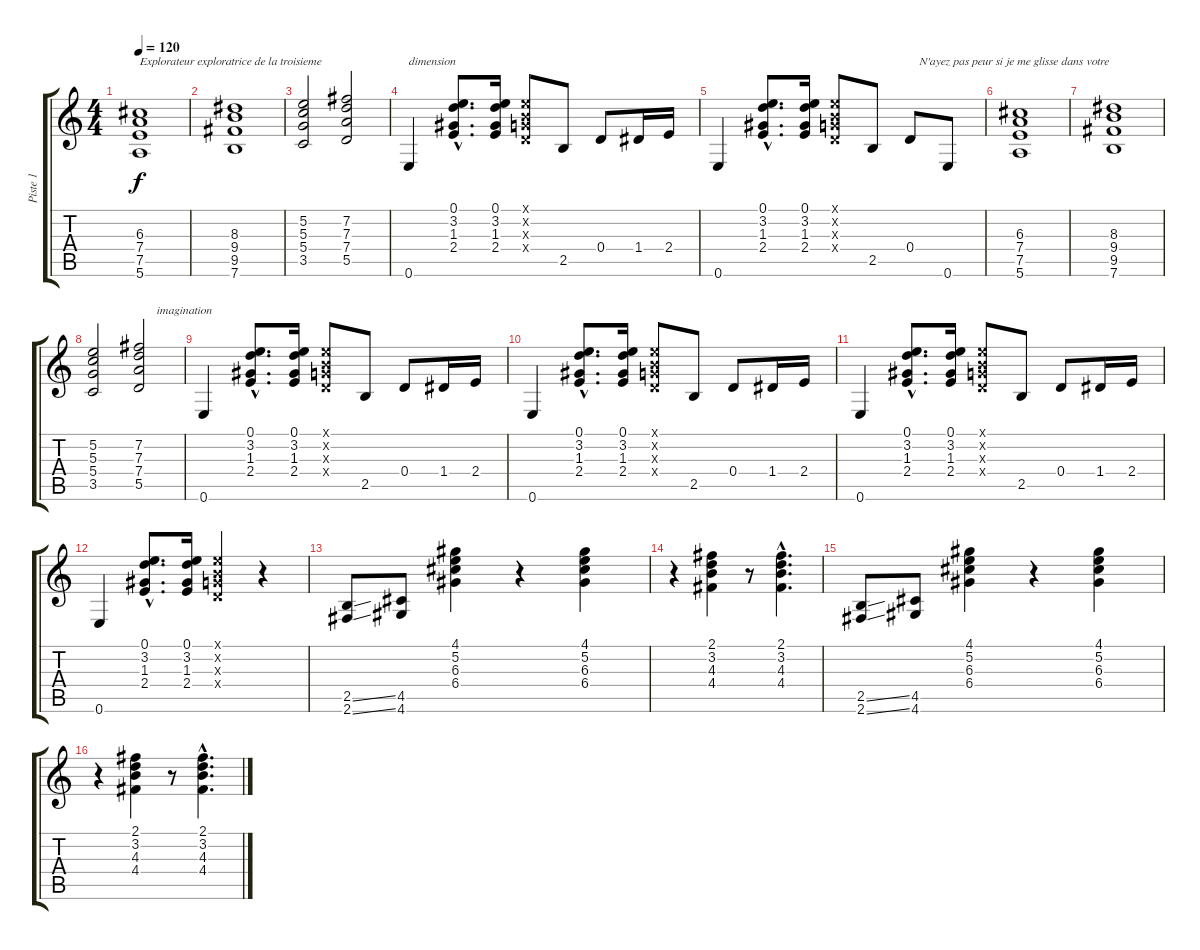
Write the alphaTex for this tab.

\track ("Piste 1" "Piste 1") {instrument overdrivenguitar}
\staff {score tabs}
\tuning (E4 B3 G3 D3 A2 E2) {hide}
\ts (4 4)
\tempo 120
\clef g2
\ks c
(6.3 7.4 7.5 5.6).1{txt "Explorateur exploratrice de la troisieme" dy f} |
(8.3 9.4 9.5 7.6).1 |
(5.2 5.3 5.4 3.5).2 (7.2 7.3 7.4 5.5).2 |
0.6.4{txt "dimension"} (0.1{hac} 3.2{hac} 1.3{hac} 2.4{hac}).8{d} (0.1 3.2 1.3 2.4).16 (0.1{x} 0.2{x} 0.3{x} 0.4{x}).8 2.5.8 0.4.8 1.4.16 2.4.16 |
0.6.4 (0.1{hac} 3.2{hac} 1.3{hac} 2.4{hac}).8{d} (0.1 3.2 1.3 2.4).16 (0.1{x} 0.2{x} 0.3{x} 0.4{x}).8 2.5.8 0.4.8{txt "   N'ayez pas peur si je me glisse dans votre "} 0.6.8 |
(6.3 7.4 7.5 5.6).1 |
(8.3 9.4 9.5 7.6).1 |
(5.2 5.3 5.4 3.5).2 (7.2 7.3 7.4 5.5).2{txt "      imagination"} |
0.6.4 (0.1{hac} 3.2{hac} 1.3{hac} 2.4{hac}).8{d} (0.1 3.2 1.3 2.4).16 (0.1{x} 0.2{x} 0.3{x} 0.4{x}).8 2.5.8 0.4.8 1.4.16 2.4.16 |
0.6.4 (0.1{hac} 3.2{hac} 1.3{hac} 2.4{hac}).8{d} (0.1 3.2 1.3 2.4).16 (0.1{x} 0.2{x} 0.3{x} 0.4{x}).8 2.5.8 0.4.8 1.4.16 2.4.16 |
0.6.4 (0.1{hac} 3.2{hac} 1.3{hac} 2.4{hac}).8{d} (0.1 3.2 1.3 2.4).16 (0.1{x} 0.2{x} 0.3{x} 0.4{x}).8 2.5.8 0.4.8 1.4.16 2.4.16 |
0.6.4 (0.1{hac} 3.2{hac} 1.3{hac} 2.4{hac}).8{d} (0.1 3.2 1.3 2.4).16 (0.1{x} 0.2{x} 0.3{x} 0.4{x}).4 r.4 |
(2.5{ss} 2.6{ss}).8 (4.5 4.6).8 (4.1 5.2 6.3 6.4).4 r.4 (4.1 5.2 6.3 6.4).4 |
r.4 (2.1 3.2 4.3 4.4).4 r.8 (2.1{hac} 3.2{hac} 4.3{hac} 4.4{hac}).4{d} |
(2.5{ss} 2.6{ss}).8 (4.5 4.6).8 (4.1 5.2 6.3 6.4).4 r.4 (4.1 5.2 6.3 6.4).4 |
r.4 (2.1 3.2 4.3 4.4).4 r.8 (2.1{hac} 3.2{hac} 4.3{hac} 4.4{hac}).4{d}
